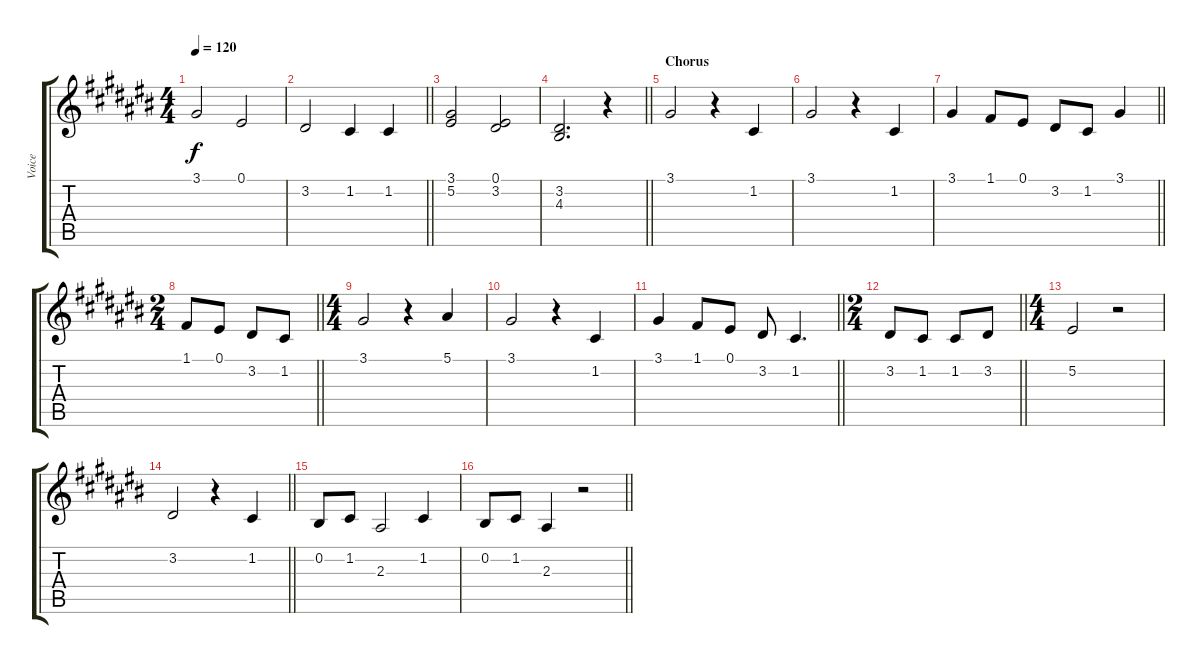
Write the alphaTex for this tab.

\track ("Voice" "Voice") {instrument cello}
\staff {score tabs}
\tuning (F4 C4 Ab3 Eb3 Bb2 Eb2) {hide}
\ts (4 4)
\tempo 120
\clef g2
\ks c#
3.1.2{dy f} 0.1.2 |
\barLineRight lightlight
3.2.2 1.2.4 1.2.4 |
(3.1 5.2).2 (0.1 3.2).2 |
\barLineRight lightlight
(3.2 4.3).2{d} r.4 |
\section ("" "Chorus")
3.1.2 r.4 1.2.4 |
3.1.2 r.4 1.2.4 |
\barLineRight lightlight
3.1.4 1.1.8 0.1.8 3.2.8 1.2.8 3.1.4 |
\ts (2 4)
\barLineRight lightlight
1.1.8 0.1.8 3.2.8 1.2.8 |
\ts (4 4)
3.1.2 r.4 5.1.4 |
3.1.2 r.4 1.2.4 |
\barLineRight lightlight
3.1.4 1.1.8 0.1.8 3.2.8 1.2.4{d} |
\ts (2 4)
\barLineRight lightlight
3.2.8 1.2.8 1.2.8 3.2.8 |
\ts (4 4)
5.2.2 r.2 |
\barLineRight lightlight
3.2.2 r.4 1.2.4 |
0.2.8 1.2.8 2.3.2 1.2.4 |
\barLineRight lightlight
0.2.8 1.2.8 2.3.4 r.2
